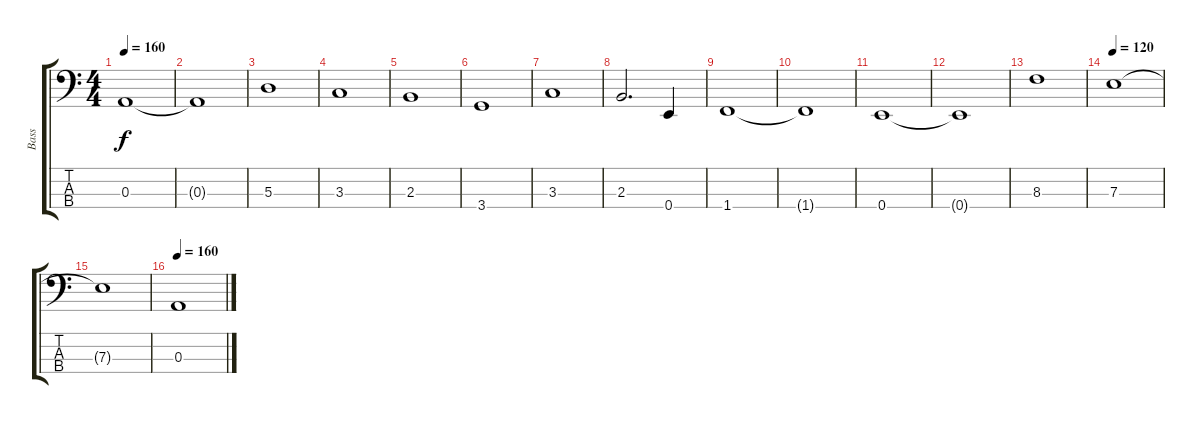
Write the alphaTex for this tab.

\track ("Bass" "Bass") {instrument electricbassfinger}
\staff {score tabs}
\tuning (G2 D2 A1 E1) {hide}
\ts (4 4)
\tempo 160
\clef f4
\ks c
0.3.1{dy f} |
0.3{t}.1 |
5.3.1 |
3.3.1 |
2.3.1 |
3.4.1 |
3.3.1 |
2.3.2{d} 0.4.4 |
1.4.1 |
1.4{t}.1 |
0.4.1 |
0.4{t}.1 |
8.3.1 |
\tempo 120
7.3.1 |
7.3{t}.1 |
\tempo 160
0.3.1
